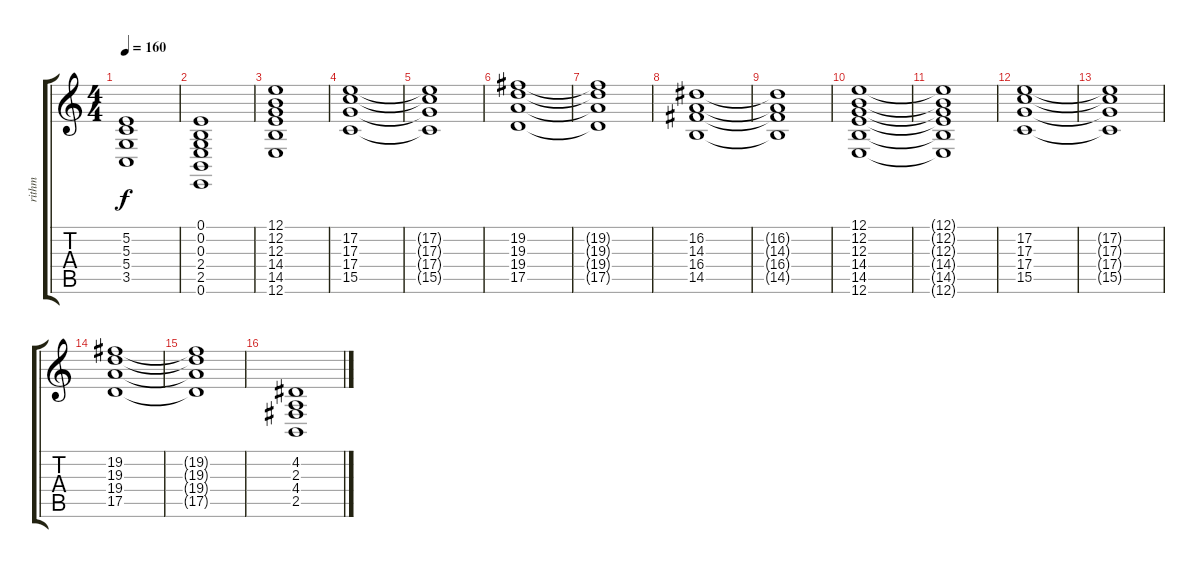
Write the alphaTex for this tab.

\track ("rithm" "rithm") {instrument synthbrass2}
\staff {score tabs}
\tuning (E4 B3 G3 D3 A2 E2) {hide}
\ts (4 4)
\tempo 160
\clef g2
\ks c
(5.2{t} 5.3{t} 5.4{t} 3.5{t}).1{dy f} |
(0.1 0.2 0.3 2.4 2.5 0.6).1 |
(12.1 12.2 12.3 14.4 14.5 12.6).1 |
(17.2 17.3 17.4 15.5).1 |
(17.2{t} 17.3{t} 17.4{t} 15.5{t}).1 |
(19.2 19.3 19.4 17.5).1 |
(19.2{t} 19.3{t} 19.4{t} 17.5{t}).1 |
(16.2 14.3 16.4 14.5).1 |
(16.2{t} 14.3{t} 16.4{t} 14.5{t}).1 |
(12.1 12.2 12.3 14.4 14.5 12.6).1 |
(12.1{t} 12.2{t} 12.3{t} 14.4{t} 14.5{t} 12.6{t}).1 |
(17.2 17.3 17.4 15.5).1 |
(17.2{t} 17.3{t} 17.4{t} 15.5{t}).1 |
(19.2 19.3 19.4 17.5).1 |
(19.2{t} 19.3{t} 19.4{t} 17.5{t}).1 |
(4.2 2.3 4.4 2.5).1
